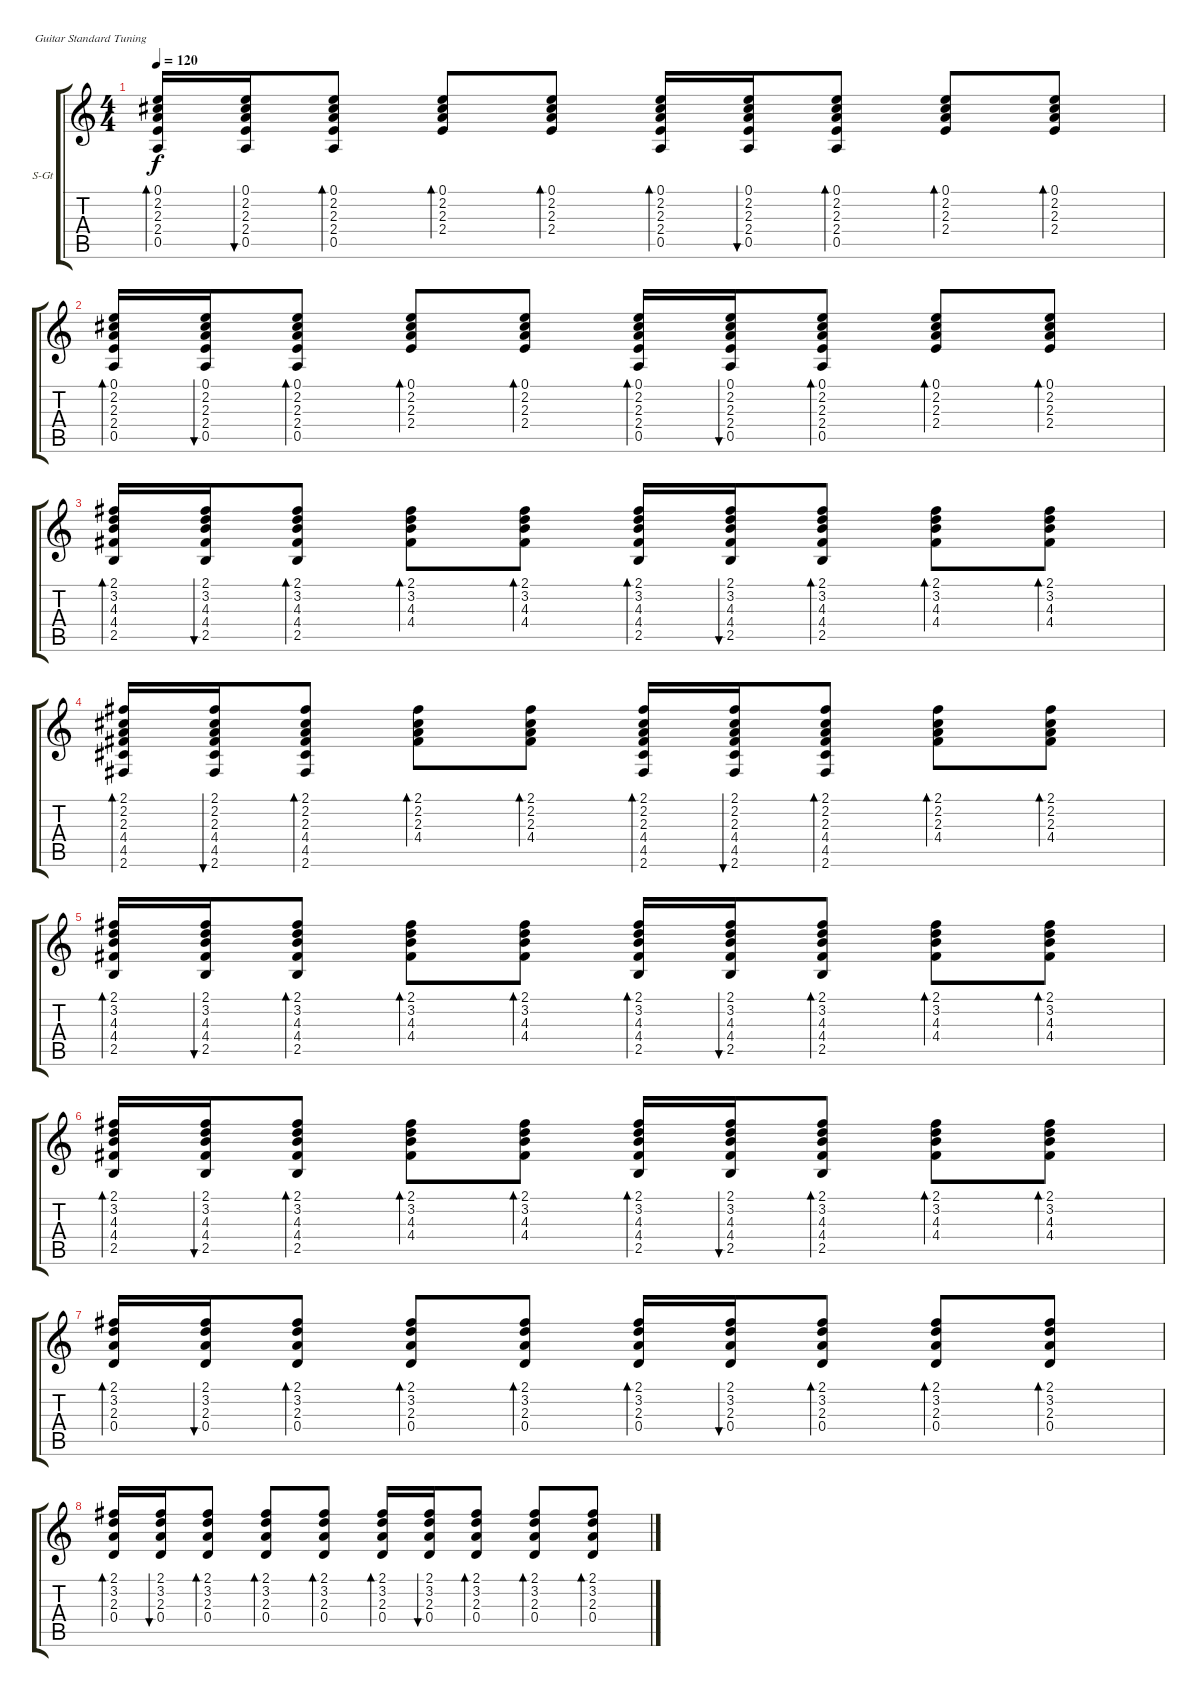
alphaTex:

\defaultSystemsLayout 4
\bracketExtendMode groupsimilarinstruments
\firstSystemTrackNameOrientation horizontal
\otherSystemsTrackNameOrientation horizontal
\track ("В.Цой-Акустика" "S-Gt") {instrument acousticguitarsteel}
\staff {score tabs}
\tuning (E4 B3 G3 D3 A2 E2)
\ts (4 4)
\tempo 120
\clef g2
\ks c
(0.1 2.2 2.3 2.4 0.5).16{bd 30 dy f} (0.1 2.2 2.3 2.4 0.5).16{bu 30} (0.1 2.2 2.3 2.4 0.5).8{bd 30} (0.1 2.2 2.3 2.4).8{bd 30} (0.1 2.2 2.3 2.4).8{bd 30} (0.1 2.2 2.3 2.4 0.5).16{bd 30} (0.1 2.2 2.3 2.4 0.5).16{bu 30} (0.1 2.2 2.3 2.4 0.5).8{bd 30} (0.1 2.2 2.3 2.4).8{bd 30} (0.1 2.2 2.3 2.4).8{bd 30} |
(0.1 2.2 2.3 2.4 0.5).16{bd 30} (0.1 2.2 2.3 2.4 0.5).16{bu 30} (0.1 2.2 2.3 2.4 0.5).8{bd 30} (0.1 2.2 2.3 2.4).8{bd 30} (0.1 2.2 2.3 2.4).8{bd 30} (0.1 2.2 2.3 2.4 0.5).16{bd 30} (0.1 2.2 2.3 2.4 0.5).16{bu 30} (0.1 2.2 2.3 2.4 0.5).8{bd 30} (0.1 2.2 2.3 2.4).8{bd 30} (0.1 2.2 2.3 2.4).8{bd 30} |
(2.1 3.2 4.3 4.4 2.5).16{bd 30} (2.1 3.2 4.3 4.4 2.5).16{bu 30} (2.1 3.2 4.3 4.4 2.5).8{bd 30} (2.1 3.2 4.3 4.4).8{bd 30} (2.1 3.2 4.3 4.4).8{bd 30} (2.1 3.2 4.3 4.4 2.5).16{bd 30} (2.1 3.2 4.3 4.4 2.5).16{bu 30} (2.1 3.2 4.3 4.4 2.5).8{bd 30} (2.1 3.2 4.3 4.4).8{bd 30} (2.1 3.2 4.3 4.4).8{bd 30} |
(2.1 2.2 2.3 4.4 4.5 2.6).16{bd 30} (2.1 2.2 2.3 4.4 4.5 2.6).16{bu 30} (2.1 2.2 2.3 4.4 4.5 2.6).8{bd 30} (2.1 2.2 2.3 4.4).8{bd 30} (2.1 2.2 2.3 4.4).8{bd 30} (2.1 2.2 2.3 4.4 4.5 2.6).16{bd 30} (2.1 2.2 2.3 4.4 4.5 2.6).16{bu 30} (2.1 2.2 2.3 4.4 4.5 2.6).8{bd 30} (2.1 2.2 2.3 4.4).8{bd 30} (2.1 2.2 2.3 4.4).8{bd 30} |
(2.1 3.2 4.3 4.4 2.5).16{bd 30} (2.1 3.2 4.3 4.4 2.5).16{bu 30} (2.1 3.2 4.3 4.4 2.5).8{bd 30} (2.1 3.2 4.3 4.4).8{bd 30} (2.1 3.2 4.3 4.4).8{bd 30} (2.1 3.2 4.3 4.4 2.5).16{bd 30} (2.1 3.2 4.3 4.4 2.5).16{bu 30} (2.1 3.2 4.3 4.4 2.5).8{bd 30} (2.1 3.2 4.3 4.4).8{bd 30} (2.1 3.2 4.3 4.4).8{bd 30} |
(2.1 3.2 4.3 4.4 2.5).16{bd 30} (2.1 3.2 4.3 4.4 2.5).16{bu 30} (2.1 3.2 4.3 4.4 2.5).8{bd 30} (2.1 3.2 4.3 4.4).8{bd 30} (2.1 3.2 4.3 4.4).8{bd 30} (2.1 3.2 4.3 4.4 2.5).16{bd 30} (2.1 3.2 4.3 4.4 2.5).16{bu 30} (2.1 3.2 4.3 4.4 2.5).8{bd 30} (2.1 3.2 4.3 4.4).8{bd 30} (2.1 3.2 4.3 4.4).8{bd 30} |
(2.1 3.2 2.3 0.4).16{bd 30} (2.1 3.2 2.3 0.4).16{bu 30} (2.1 3.2 2.3 0.4).8{bd 30} (2.1 3.2 2.3 0.4).8{bd 30} (2.1 3.2 2.3 0.4).8{bd 30} (2.1 3.2 2.3 0.4).16{bd 30} (2.1 3.2 2.3 0.4).16{bu 30} (2.1 3.2 2.3 0.4).8{bd 30} (2.1 3.2 2.3 0.4).8{bd 30} (2.1 3.2 2.3 0.4).8{bd 30} |
(2.1 3.2 2.3 0.4).16{bd 30} (2.1 3.2 2.3 0.4).16{bu 30} (2.1 3.2 2.3 0.4).8{bd 30} (2.1 3.2 2.3 0.4).8{bd 30} (2.1 3.2 2.3 0.4).8{bd 30} (2.1 3.2 2.3 0.4).16{bd 30} (2.1 3.2 2.3 0.4).16{bu 30} (2.1 3.2 2.3 0.4).8{bd 30} (2.1 3.2 2.3 0.4).8{bd 30} (2.1 3.2 2.3 0.4).8{bd 30}
